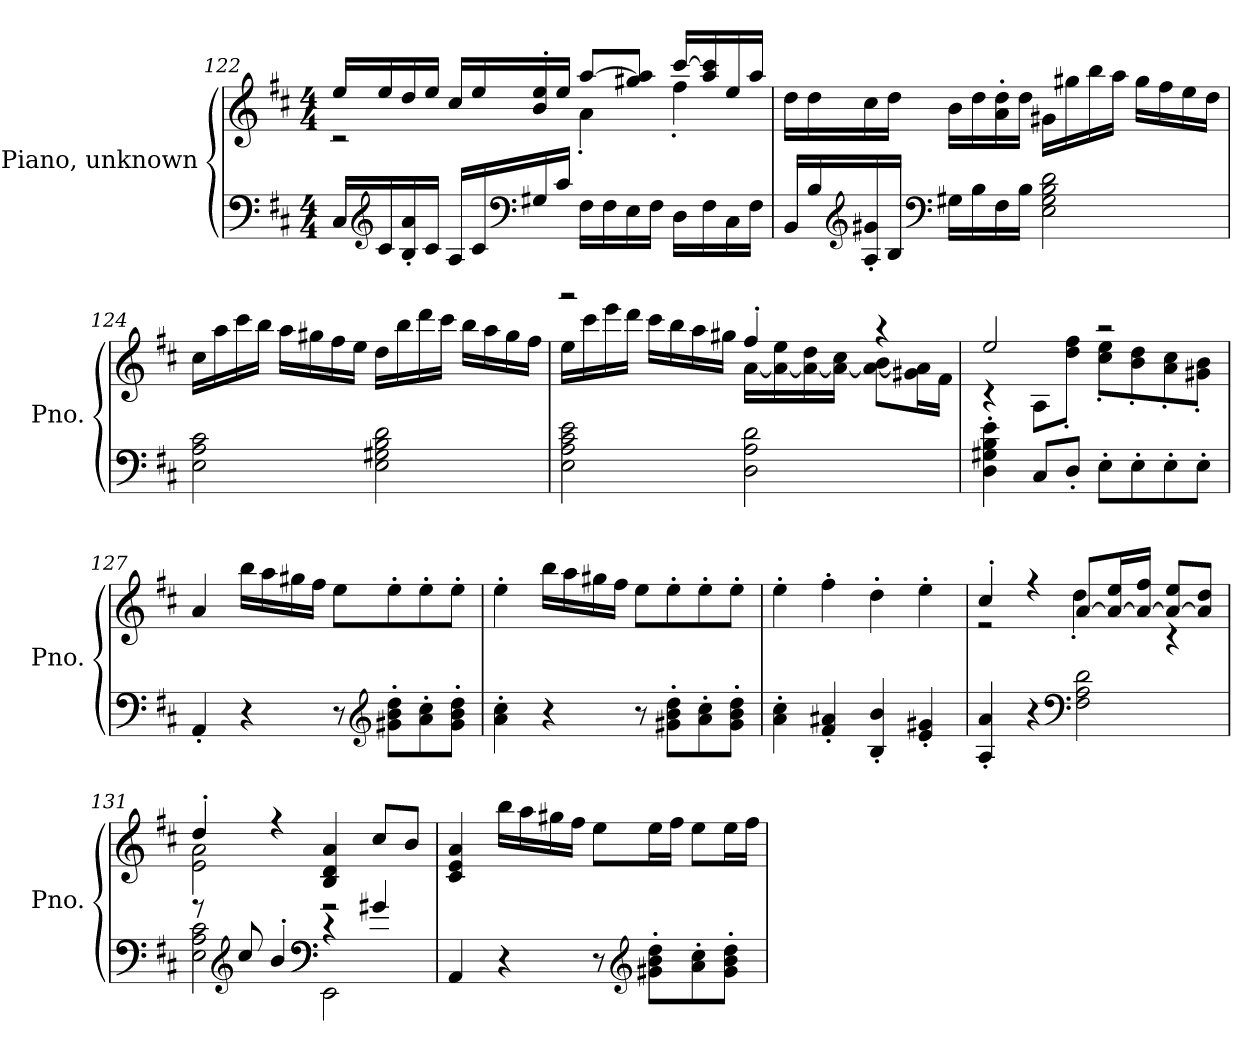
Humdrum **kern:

**kern	**kern
*part1	*part1
*staff2	*staff1
*I"Piano, unknown	*
*I'Pno.	*
*clefF4	*clefG2
*k[f#c#]	*k[f#c#]
*M4/4	*M4/4
=122	=122
*	*^
16C#/LL	16ee/LL	2r
*clefG2	*	*
16c#/	16ee/	.
16B/' 16a/'	16dd/	.
16c#/JJ	16ee/JJ	.
16A/LL	16cc#/LL	.
16c#/	16ee/	.
*clefF4	*	*
16G#X/	16b/' 16ee/'	.
16c#/JJ	16ee/JJ	.
16F#\LL	[8aa/L	4a'\
16F#\	.	.
16E\	8gg#X/ 8aa/]J	.
16F#\JJ	.	.
16D\LL	[16ccc#/LL	4ff#'\
16F#\	16aa/ 16ccc#/]	.
16C#\	16ee/	.
16F#\JJ	16aa/JJ	.
*	*v	*v
!!LO:LB:g=z
=123	=123
16BB/LL	16dd\LL
16B/	16dd\
*clefG2	*
16A/' 16g#X/'	16cc#\
16B/JJ	16dd\JJ
*clefF4	*
16G#X\LL	16b\LL
16B\	16dd\
16F#\	16a\' 16dd\'
16B\JJ	16dd\JJ
2E\ 2G#\ 2B\ 2d\	16g#X\LL
.	16gg#X\
.	16bb\
.	16aa\JJ
.	16gg#\LL
.	16ff#\
.	16ee\
.	16dd\JJ
=124	=124
2E\ 2A\ 2c#\	16cc#\LL
.	16aa\
.	16ccc#\
.	16bb\JJ
.	16aa\LL
.	16gg#X\
.	16ff#\
.	16ee\JJ
2E\ 2G#X\ 2B\ 2d\	16dd\LL
.	16bb\
.	16ddd\
.	16ccc#\JJ
.	16bb\LL
.	16aa\
.	16gg#\
.	16ff#\JJ
!!LO:PB:g=z
=125	=125
*	*^
2E\ 2A\ 2c#\ 2e\	2r	16ee\LL
.	.	16ccc#\
.	.	16eee\
.	.	16ddd\JJ
.	.	16ccc#\LL
.	.	16bb\
.	.	16aa\
.	.	16gg#X\JJ
2D\ 2A\ 2d\	4ff#'/	[16a\LL
.	.	16a\_ 16ee\
.	.	16a\_ 16dd\
.	.	16a\_ 16cc#\JJ
.	4r	8a\_ 8b\L
.	.	16g#X\ 16a\]L
.	.	16f#\JJ
=126	=126	=126
4D\' 4G#X\' 4B\' 4e\'	2ee/	4r
8C#/L	.	8A\L
8D'/J	.	8dd\' 8ff#\'J
8E'\L	2r	8cc#\' 8ee\'L
8E'\	.	8b\' 8dd\'
8E'\	.	8a\' 8cc#\'
8E'\J	.	8g#X\' 8b\'J
*	*v	*v
=127	=127
4AA'/	4a/
4r	16bb\LL
.	16aa\
.	16gg#X\
.	16ff#\JJ
8r	8ee\L
*clefG2	*
8g#X\' 8b\' 8dd\'L	8ee'\
8a\' 8cc#\'	8ee'\
8g#\' 8b\' 8dd\'J	8ee'\J
!!LO:LB:g=z
=128	=128
4a\' 4cc#\'	4ee'\
4r	16bb\LL
.	16aa\
.	16gg#X\
.	16ff#\JJ
8r	8ee\L
8g#X\' 8b\' 8dd\'L	8ee'\
8a\' 8cc#\'	8ee'\
8g#\' 8b\' 8dd\'J	8ee'\J
=129	=129
4a\' 4cc#\'	4ee'\
4f#/' 4a#X/'	4ff#'\
4B/' 4b/'	4dd'\
4e/' 4g#X/'	4ee'\
=130	=130
*	*^
4A/' 4a/'	4cc#'/	2r
4r	4r	.
*clefF4	*	*
2F#\ 2A\ 2d\	[8a/L	4dd'\
.	16a/_ 16ee/L	.
.	16a/_ 16ff#/JJ	.
.	8a/_ 8ee/L	4r
.	8a/] 8dd/J	.
=131	=131	=131
*^	*	*
8r	2E\ 2A\ 2c#\	4dd'/	2e\ 2a\
*clefG2	*	*	*
8cc#/	.	.	.
4b'/	.	4r	.
*clefF4	*	*	*
4r	2EE\	4B/ 4d/ 4a/	2r
4g#X/	.	8cc#/L	.
.	.	8b/J	.
*v	*v	*	*
*	*v	*v
!!LO:LB:g=z
=132	=132
4AA/	4c#/ 4e/ 4a/
4r	16bb\LL
.	16aa\
.	16gg#X\
.	16ff#\JJ
8r	8ee\L
*clefG2	*
8g#X\' 8b\' 8dd\'L	16ee\L
.	16ff#\JJ
8a\' 8cc#\'	8ee\L
8g#\' 8b\' 8dd\'J	16ee\L
.	16ff#\JJ
=	=
*-	*-
